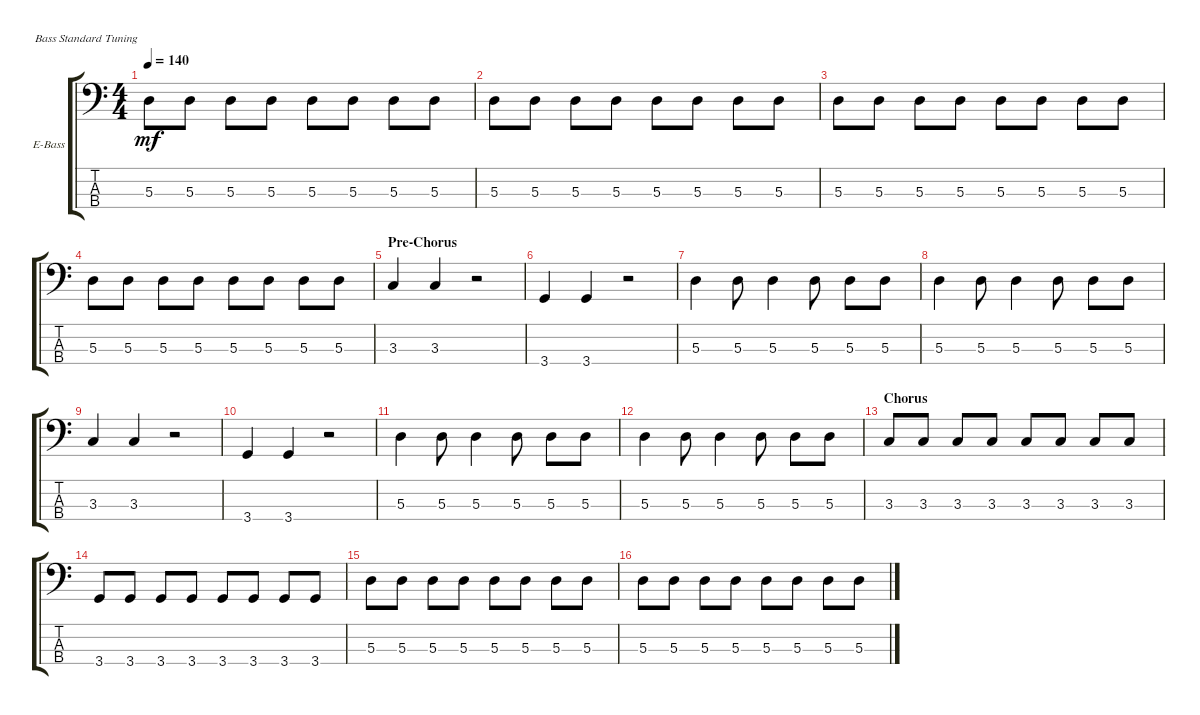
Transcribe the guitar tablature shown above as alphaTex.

\defaultSystemsLayout 4
\bracketExtendMode groupsimilarinstruments
\firstSystemTrackNameOrientation horizontal
\otherSystemsTrackNameOrientation horizontal
\track ("Electric Bass" "E-Bass") {instrument electricbassfinger}
\staff {score tabs}
\tuning (G2 D2 A1 E1)
\ts (4 4)
\tempo 140
\clef f4
\ks c
5.3.8{dy mf} 5.3.8 5.3.8 5.3.8 5.3.8 5.3.8 5.3.8 5.3.8 |
5.3.8 5.3.8 5.3.8 5.3.8 5.3.8 5.3.8 5.3.8 5.3.8 |
5.3.8 5.3.8 5.3.8 5.3.8 5.3.8 5.3.8 5.3.8 5.3.8 |
5.3.8 5.3.8 5.3.8 5.3.8 5.3.8 5.3.8 5.3.8 5.3.8 |
\section ("" "Pre-Chorus")
3.3.4 3.3.4 r.2 |
3.4.4 3.4.4 r.2 |
5.3.4 5.3.8 5.3.4 5.3.8 5.3.8 5.3.8 |
5.3.4 5.3.8 5.3.4 5.3.8 5.3.8 5.3.8 |
3.3.4 3.3.4 r.2 |
3.4.4 3.4.4 r.2 |
5.3.4 5.3.8 5.3.4 5.3.8 5.3.8 5.3.8 |
5.3.4 5.3.8 5.3.4 5.3.8 5.3.8 5.3.8 |
\section ("" "Chorus")
3.3.8 3.3.8 3.3.8 3.3.8 3.3.8 3.3.8 3.3.8 3.3.8 |
3.4.8 3.4.8 3.4.8 3.4.8 3.4.8 3.4.8 3.4.8 3.4.8 |
5.3.8 5.3.8 5.3.8 5.3.8 5.3.8 5.3.8 5.3.8 5.3.8 |
5.3.8 5.3.8 5.3.8 5.3.8 5.3.8 5.3.8 5.3.8 5.3.8
